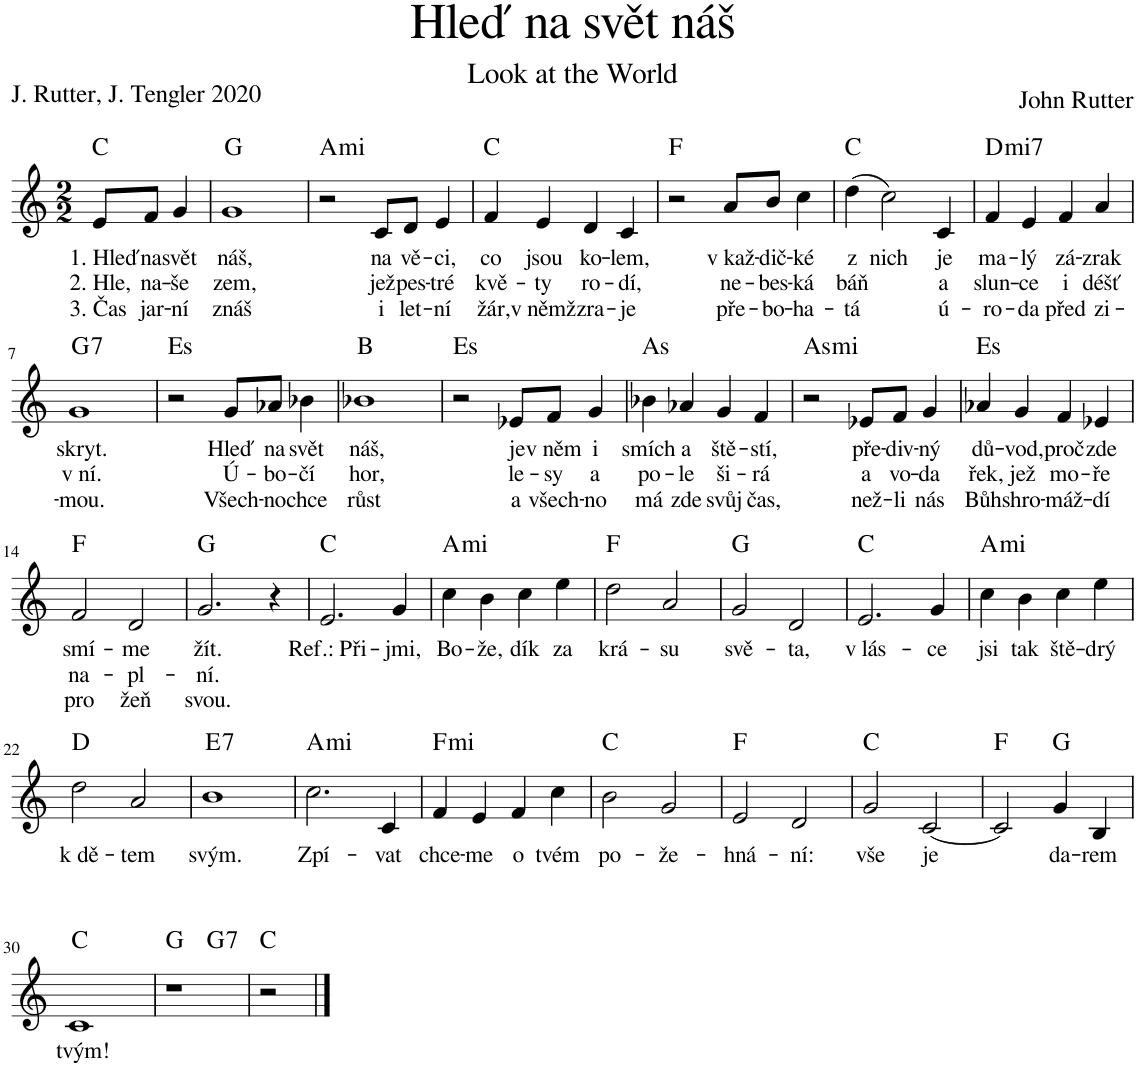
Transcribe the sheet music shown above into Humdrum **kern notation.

**kern	**text	**text	**text	**harte
*part1	*part1	*part1	*part1	*part1
*staff1	*staff1	*staff1	*staff1	*
*I"Zpěv	*	*	*	*
*clefG2	*	*	*	*
*k[]	*	*	*	*
*M2/2	*	*	*	*
=	=	=	=	=
!	!LO:LY:b	!LO:LY:b	!LO:LY:b	!
8e/L	1. Hleď	2. Hle,	3. Čas	C:maj
!	!LO:LY:b	!LO:LY:b	!LO:LY:b	!
8f/J	na	na-	jar-	.
!	!LO:LY:b	!LO:LY:b	!LO:LY:b	!
4g/	svět	-še	-ní	.
=1	=1	=1	=1	=1
!	!LO:LY:b	!LO:LY:b	!LO:LY:b	!
1g	náš,	zem,	znáš	G:maj
=2	=2	=2	=2	=2
!	!	!	!	!LO:H:kt=mi
2r	.	.	.	A:min
!	!LO:LY:b	!LO:LY:b	!LO:LY:b	!
8c/L	na	jež	i	.
!	!LO:LY:b	!LO:LY:b	!LO:LY:b	!
8d/J	vě-	pes-	let-	.
!	!LO:LY:b	!LO:LY:b	!LO:LY:b	!
4e/	-ci,	-tré	-ní	.
=3	=3	=3	=3	=3
!	!LO:LY:b	!LO:LY:b	!LO:LY:b	!
4f/	co	kvě-	žár,	C:maj
!	!LO:LY:b	!LO:LY:b	!LO:LY:b	!
4e/	jsou	-ty	v němž	.
!	!LO:LY:b	!LO:LY:b	!LO:LY:b	!
4d/	ko-	ro-	zra-	.
!	!LO:LY:b	!LO:LY:b	!LO:LY:b	!
4c/	-lem,	-dí,	-je	.
=4	=4	=4	=4	=4
2r	.	.	.	F:maj
!	!LO:LY:b	!LO:LY:b	!LO:LY:b	!
8a/L	v kaž-	ne-	pře-	.
!	!LO:LY:b	!LO:LY:b	!LO:LY:b	!
8b/J	-dič-	-bes-	-bo-	.
!	!LO:LY:b	!LO:LY:b	!LO:LY:b	!
4cc\	-ké	-ká	-ha-	.
=5	=5	=5	=5	=5
!	!LO:LY:b	!LO:LY:b	!LO:LY:b	!
(4dd\	z	báň	-tá	C:maj
!	!LO:LY:b	!	!	!
2cc\)	nich	.	.	.
!	!LO:LY:b	!LO:LY:b	!LO:LY:b	!
4c/	je	a	ú-	.
=6	=6	=6	=6	=6
!	!LO:LY:b	!LO:LY:b	!LO:LY:b	!LO:H:kt=mi7
4f/	ma-	slun-	-ro-	D:min7
!	!LO:LY:b	!LO:LY:b	!LO:LY:b	!
4e/	-lý	-ce	-da	.
!	!LO:LY:b	!LO:LY:b	!LO:LY:b	!
4f/	zá-	i	před	.
!	!LO:LY:b	!LO:LY:b	!LO:LY:b	!
4a/	-zrak	déšť	zi-	.
!!LO:LB:g=z
=7	=7	=7	=7	=7
!	!LO:LY:b	!LO:LY:b	!LO:LY:b	!LO:H:kt=7
1g	skryt.	v ní.	-mou.	G:7
=8	=8	=8	=8	=8
2r	.	.	.	Eb:maj
!	!LO:LY:b	!LO:LY:b	!LO:LY:b	!
8g/L	Hleď	Ú-	Všech-	.
!	!LO:LY:b	!LO:LY:b	!LO:LY:b	!
8a-X/J	na	-bo-	-no	.
!	!LO:LY:b	!LO:LY:b	!LO:LY:b	!
4b-X\	svět	-čí	chce	.
=9	=9	=9	=9	=9
!	!LO:LY:b	!LO:LY:b	!LO:LY:b	!
1b-X	náš,	hor,	růst	Bb:maj
=10	=10	=10	=10	=10
2r	.	.	.	Eb:maj
!	!LO:LY:b	!LO:LY:b	!LO:LY:b	!
8e-X/L	je	le-	a	.
!	!LO:LY:b	!LO:LY:b	!LO:LY:b	!
8f/J	v něm	-sy	všech-	.
!	!LO:LY:b	!LO:LY:b	!LO:LY:b	!
4g/	i	a	-no	.
=11	=11	=11	=11	=11
!	!LO:LY:b	!LO:LY:b	!LO:LY:b	!
4b-X\	smích	po-	má	Ab:maj
!	!LO:LY:b	!LO:LY:b	!LO:LY:b	!
4a-X/	a	-le	zde	.
!	!LO:LY:b	!LO:LY:b	!LO:LY:b	!
4g/	ště-	ši-	svůj	.
!	!LO:LY:b	!LO:LY:b	!LO:LY:b	!
4f/	-stí,	-rá	čas,	.
=12	=12	=12	=12	=12
!	!	!	!	!LO:H:kt=mi
2r	.	.	.	Ab:min
!	!LO:LY:b	!LO:LY:b	!LO:LY:b	!
8e-X/L	pře-	a	než-	.
!	!LO:LY:b	!LO:LY:b	!LO:LY:b	!
8f/J	-div-	vo-	-li	.
!	!LO:LY:b	!LO:LY:b	!LO:LY:b	!
4g/	-ný	-da	nás	.
=13	=13	=13	=13	=13
!	!LO:LY:b	!LO:LY:b	!LO:LY:b	!
4a-X/	dů-	řek,	Bůh	Eb:maj
!	!LO:LY:b	!LO:LY:b	!LO:LY:b	!
4g/	-vod,	jež	shro-	.
!	!LO:LY:b	!LO:LY:b	!LO:LY:b	!
4f/	proč	mo-	-máž-	.
!	!LO:LY:b	!LO:LY:b	!LO:LY:b	!
4e-X/	zde	-ře	-dí	.
!!LO:LB:g=z
=14	=14	=14	=14	=14
!	!LO:LY:b	!LO:LY:b	!LO:LY:b	!
2f/	smí-	na-	pro	F:maj
!	!LO:LY:b	!LO:LY:b	!LO:LY:b	!
2d/	-me	-pl-	žeň	.
=15	=15	=15	=15	=15
!	!LO:LY:b	!LO:LY:b	!LO:LY:b	!
2.g/	žít.	-ní.	svou.	G:maj
4r	.	.	.	.
=16	=16	=16	=16	=16
!	!LO:LY:b	!	!	!
2.e/	Ref.: Při-	.	.	C:maj
!	!LO:LY:b	!	!	!
4g/	-jmi,	.	.	.
=17	=17	=17	=17	=17
!	!LO:LY:b	!	!	!LO:H:kt=mi
4cc\	Bo-	.	.	A:min
!	!LO:LY:b	!	!	!
4b\	-že,	.	.	.
!	!LO:LY:b	!	!	!
4cc\	dík	.	.	.
!	!LO:LY:b	!	!	!
4ee\	za	.	.	.
=18	=18	=18	=18	=18
!	!LO:LY:b	!	!	!
2dd\	krá-	.	.	F:maj
!	!LO:LY:b	!	!	!
2a/	-su	.	.	.
=19	=19	=19	=19	=19
!	!LO:LY:b	!	!	!
2g/	svě-	.	.	G:maj
!	!LO:LY:b	!	!	!
2d/	-ta,	.	.	.
=20	=20	=20	=20	=20
!	!LO:LY:b	!	!	!
2.e/	v lás-	.	.	C:maj
!	!LO:LY:b	!	!	!
4g/	-ce	.	.	.
=21	=21	=21	=21	=21
!	!LO:LY:b	!	!	!LO:H:kt=mi
4cc\	jsi	.	.	A:min
!	!LO:LY:b	!	!	!
4b\	tak	.	.	.
!	!LO:LY:b	!	!	!
4cc\	ště-	.	.	.
!	!LO:LY:b	!	!	!
4ee\	-drý	.	.	.
!!LO:LB:g=z
=22	=22	=22	=22	=22
!	!LO:LY:b	!	!	!
2dd\	k dě-	.	.	D:maj
!	!LO:LY:b	!	!	!
2a/	-tem	.	.	.
=23	=23	=23	=23	=23
!	!LO:LY:b	!	!	!LO:H:kt=7
1b	svým.	.	.	E:7
=24	=24	=24	=24	=24
!	!LO:LY:b	!	!	!LO:H:kt=mi
2.cc\	Zpí-	.	.	A:min
!	!LO:LY:b	!	!	!
4c/	-vat	.	.	.
=25	=25	=25	=25	=25
!	!LO:LY:b	!	!	!LO:H:kt=mi
4f/	chce-	.	.	F:min
!	!LO:LY:b	!	!	!
4e/	-me	.	.	.
!	!LO:LY:b	!	!	!
4f/	o	.	.	.
!	!LO:LY:b	!	!	!
4cc\	tvém	.	.	.
=26	=26	=26	=26	=26
!	!LO:LY:b	!	!	!
2b\	po-	.	.	C:maj
!	!LO:LY:b	!	!	!
2g/	-že-	.	.	.
=27	=27	=27	=27	=27
!	!LO:LY:b	!	!	!
2e/	-hná-	.	.	F:maj
!	!LO:LY:b	!	!	!
2d/	-ní:	.	.	.
=28	=28	=28	=28	=28
!	!LO:LY:b	!	!	!
2g/	vše	.	.	C:maj
!	!LO:LY:b	!	!	!
[2c/	je	.	.	.
=29	=29	=29	=29	=29
2c/]	.	.	.	F:maj
!	!LO:LY:b	!	!	!
4g/	da-	.	.	G:maj
!	!LO:LY:b	!	!	!
4B/	-rem	.	.	.
!!LO:LB:g=z
=30	=30	=30	=30	=30
!	!LO:LY:b	!	!	!
1c	tvým!	.	.	C:maj
=31	=31	=31	=31	=31
*^	*	*	*	*
1r	2ryy	.	.	.	G:maj
!	!	!	!	!	!LO:H:kt=7
.	2ryy	.	.	.	G:7
*v	*v	*	*	*	*
=32	=32	=32	=32	=32
2r	.	.	.	C:maj
==	==	==	==	==
*-	*-	*-	*-	*-
